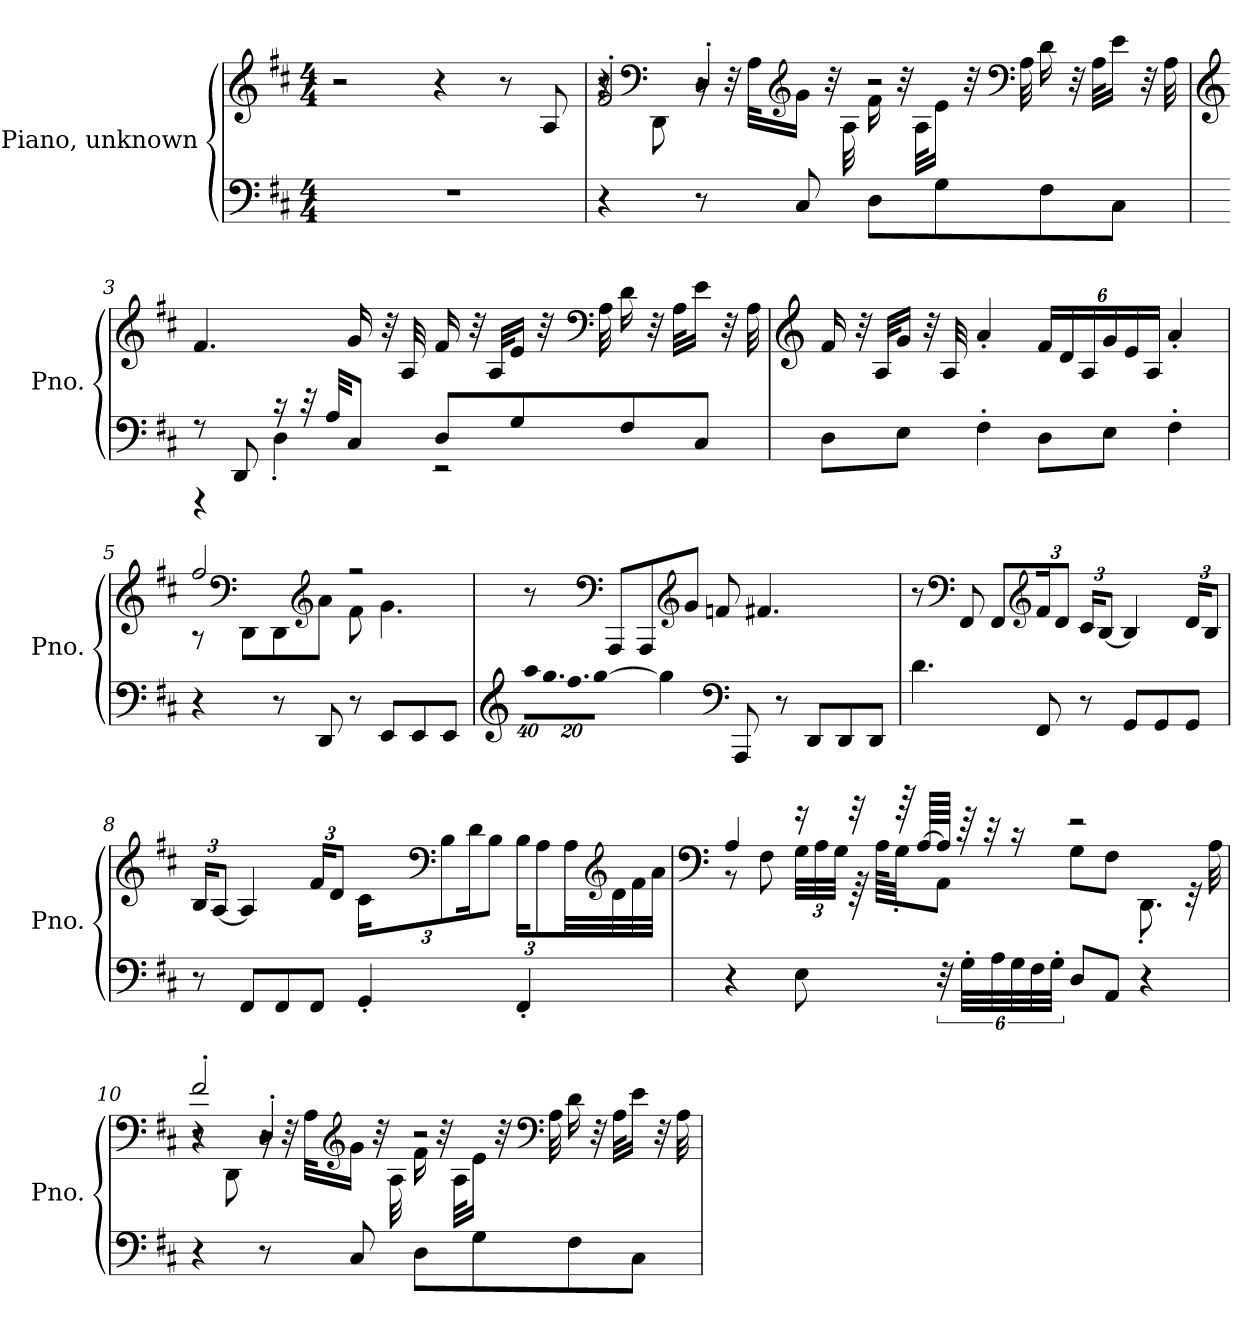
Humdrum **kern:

**kern	**kern
*part1	*part1
*staff2	*staff1
*I"Piano, unknown	*
*I'Pno.	*
*clefF4	*clefG2
*k[f#c#]	*k[f#c#]
*M4/4	*M4/4
*MM120	*MM120
=1	=1
1r	2r
.	4r
.	8r
.	8A/
=2	=2
*	*^
*	*	*^
4r	2f#'/	8r	4r
*	*clefF4	*	*
.	.	8DD\	.
8r	.	16r	4D'/
.	.	32r	.
.	.	32A\KLL	.
*	*clefG2	*	*
8C#/	.	16g\JJ	.
.	.	32r	.
.	.	32A\	.
8D\L	2r	16f#\	2r
.	.	32r	.
.	.	32A\KLL	.
8G\	.	16e\JJ	.
.	.	32r	.
*	*clefF4	*	*
.	.	32A\	.
8F#\	.	16d\	.
.	.	32r	.
.	.	32A\KLL	.
8C#\J	.	16e\JJ	.
.	.	32r	.
.	.	32A\	.
*	*v	*v	*v
!!LO:LB:g=z
=3	=3
*	*clefG2
*^	*
8r	4r	4.f#/
8DD/	.	.
16r	4D'\	.
32r	.	.
32A/KKL	.	.
8C#/J	.	16g/
.	.	32r
.	.	32A/
8D/L	2r	16f#/
.	.	32r
.	.	32A/KLL
8G/	.	16e/JJ
.	.	32r
*	*	*clefF4
.	.	32A\
8F#/	.	16d\
.	.	32r
.	.	32A\KLL
8C#/J	.	16e\JJ
.	.	32r
.	.	32A\
*v	*v	*
=4	=4
*	*clefG2
8D\L	16f#/
.	32r
.	32A/KLL
8E\J	16g/JJ
.	32r
.	32A/
4F#'\	4a'/
*	*Xbrackettup
8D\L	24f#/LL
.	24d/
.	24A/
8E\J	24g/
.	24e/
.	24A/JJ
4F#'\	4a'/
!!LO:LB:g=z
=5	=5
*	*^
4r	2ff#/	8r
*	*clefF4	*
.	.	8DD\L
8r	.	8DD\
*	*clefG2	*
8DD/	.	8a\J
8r	2r	8f#\
8EE/L	.	4.g\
8EE/	.	.
8EE/J	.	.
*	*v	*v
=6	=6
*clefG2	*
*Xbrackettup	*
!LO:N:vis=32	!
640%23aa\LLL	8r
!LO:N:vis=64.	!
640%17gg\L	.
!LO:N:vis=64.	!
640%17ff#\J	.
!LO:N:vis=32	!
[640%23gg\JJJ	.
*	*clefF4
4gg\]	8AAA/L
.	8AAA/
*clefF4	*clefG2
8AAA/	8g/J
8r	8fn/
8DD/L	4.f#X/
8DD/	.
8DD/J	.
!!LO:LB:g=z
=7	=7
4.d\	8r
*	*clefF4
.	8FF#/
.	8FF#/L
*	*clefG2
8FF#/	24f#/K
.	12d/J
8r	24c#/KL
.	[12B/J
8GG/L	4B/]
8GG/	.
8GG/J	24d/KL
.	12B/J
=8	=8
8r	24B/KL
.	[12A/J
8FF#/L	4A/]
8FF#/	.
8FF#/J	24f#/KL
.	12d/J
4GG'/	24c#\KL
*	*clefF4
.	12B\
.	24d\K
.	12B\J
4FF#'/	24B\KL
.	12A\
.	32A\LL
*	*clefG2
.	32d\
.	32f#\
.	32a\JJJ
!!LO:LB:g=z
=9	=9
*	*clefF4
*	*^
4r	4A/	8r
.	.	8F#\
8E\	16r	48G\LLL
.	.	48A\
.	.	48G\JJJ
.	32r	64r
.	.	64A\KLLL
.	64r	32G'\JJ
.	[64A/LLLL	.
*brackettup	*	*
48r	64A/JJJJ]	8AA\J
.	64r	.
48G'\LLL	.	.
.	32r	.
48A\	.	.
*Xbrackettup	*	*
48G\	16r	.
48F#\	.	.
48G'\JJJ	.	.
8D/L	2r	8G\L
8AA/J	.	8F#\J
4r	.	8.DD'\
.	.	32r
.	.	32A\
=10	=10	=10
*	*	*^
4r	2f#'/	8r	4r
.	.	8DD\	.
8r	.	16r	4D'/
.	.	32r	.
.	.	32A\KLL	.
*	*clefG2	*	*
8C#/	.	16g\JJ	.
.	.	32r	.
.	.	32A\	.
8D\L	2r	16f#\	2r
.	.	32r	.
.	.	32A\KLL	.
8G\	.	16e\JJ	.
.	.	32r	.
*	*clefF4	*	*
.	.	32A\	.
8F#\	.	16d\	.
.	.	32r	.
.	.	32A\KLL	.
8C#\J	.	16e\JJ	.
.	.	32r	.
.	.	32A\	.
*	*v	*v	*v
=	=
*-	*-
